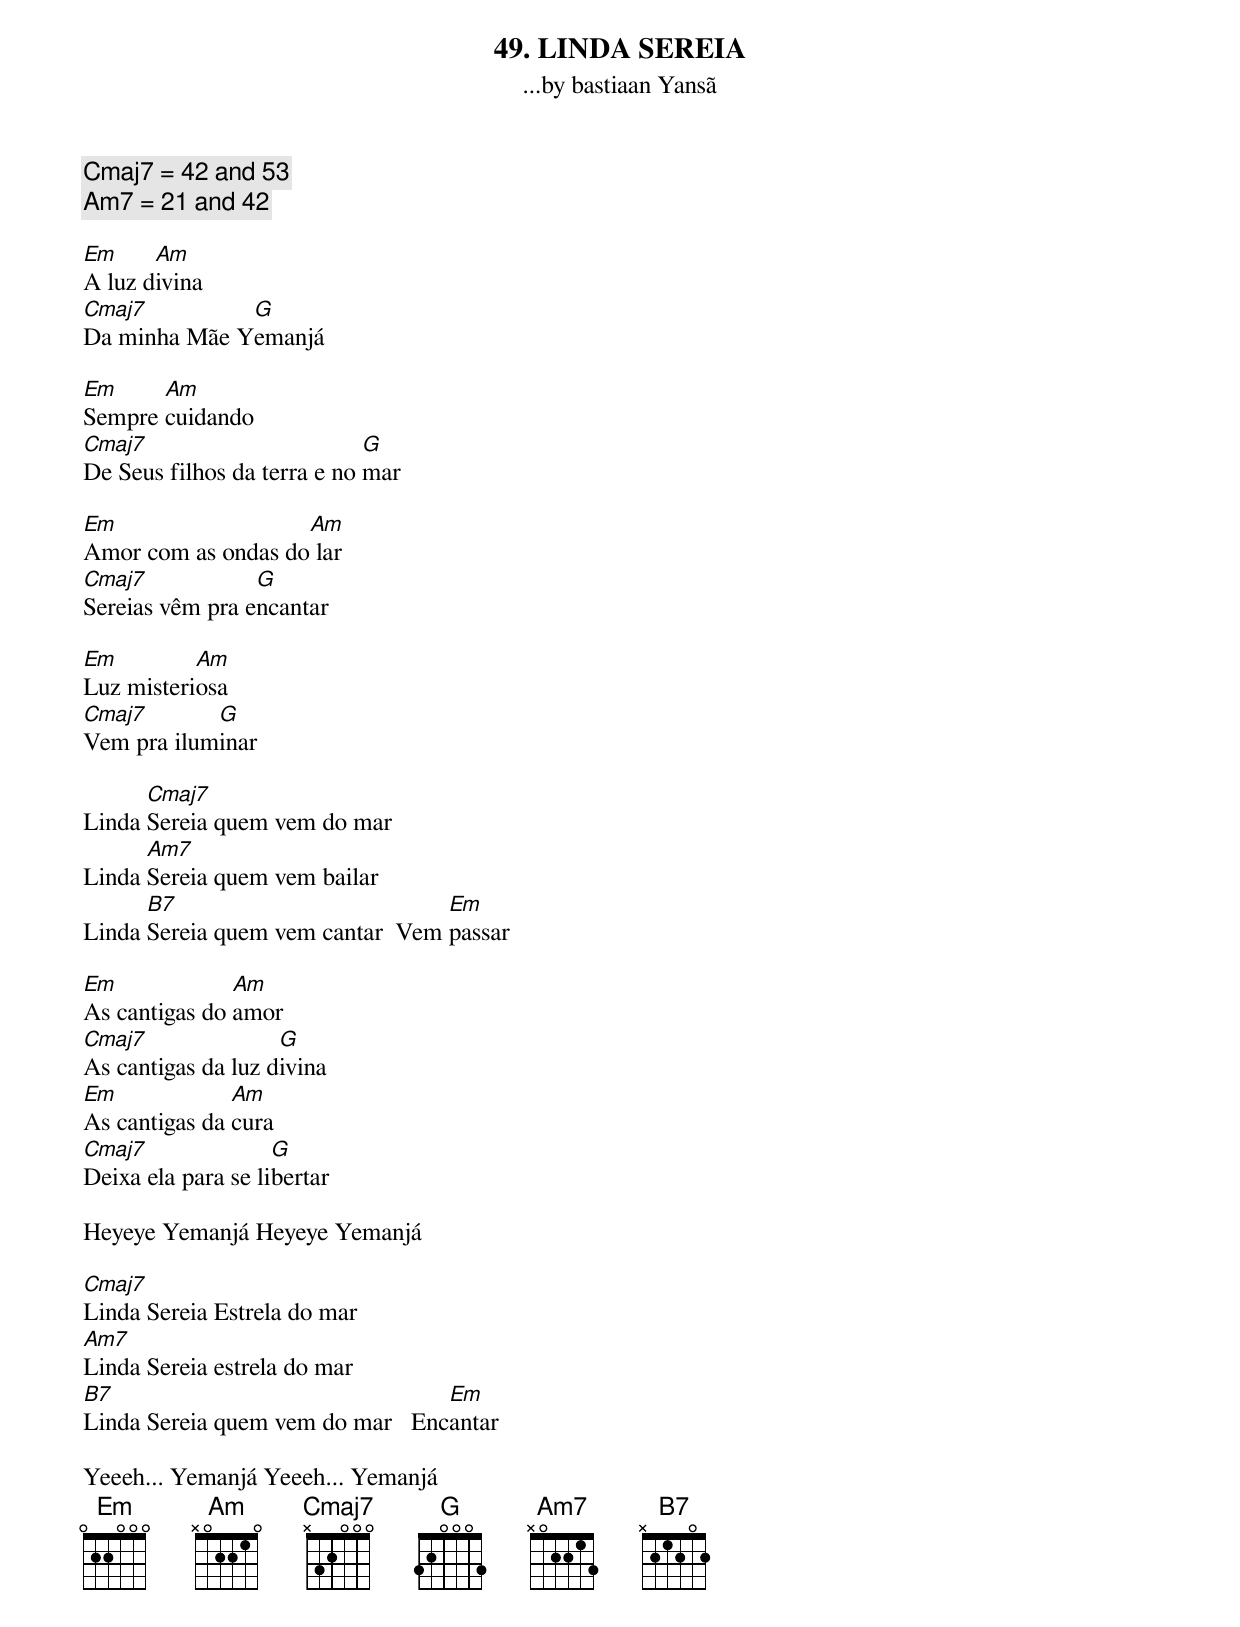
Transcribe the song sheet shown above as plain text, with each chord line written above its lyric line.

49. LINDA SEREIA
...by bastiaan Yansã

Cmaj7 = 42 and 53
Am7 = 21 and 42

Em     Am
A luz divina
Cmaj7         G
Da minha Mãe Yemanjá

Em     Am
Sempre cuidando
Cmaj7                        G
De Seus filhos da terra e no mar

Em                  Am
Amor com as ondas do lar
Cmaj7            G
Sereias vêm pra encantar

Em         Am
Luz misteriosa
Cmaj7       G
Vem pra iluminar

      Cmaj7
Linda Sereia quem vem do mar
      Am7
Linda Sereia quem vem bailar
      B7                          Em
Linda Sereia quem vem cantar  Vem passar

Em             Am
As cantigas do amor
Cmaj7               G
As cantigas da luz divina
Em             Am
As cantigas da cura
Cmaj7               G
Deixa ela para se libertar

Heyeye Yemanjá Heyeye Yemanjá

Cmaj7
Linda Sereia Estrela do mar
Am7
Linda Sereia estrela do mar
B7                                Em
Linda Sereia quem vem do mar   Encantar

Yeeeh... Yemanjá Yeeeh... Yemanjá
